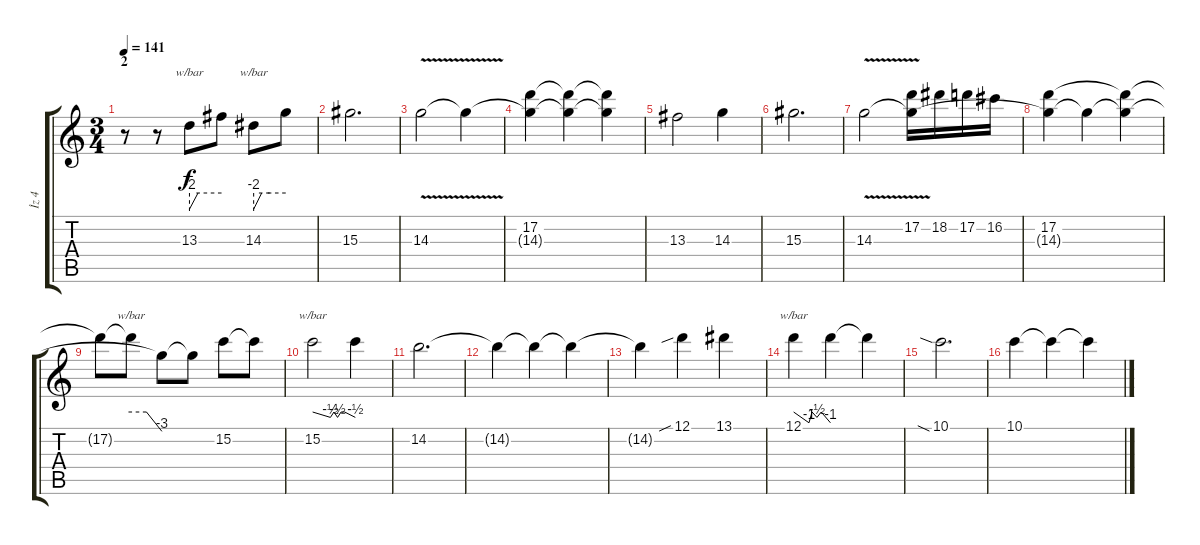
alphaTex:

\track ("İz 4" "İz 4") {instrument distortionguitar}
\staff {score tabs}
\tuning (D4 A3 F3 C3 G2 D2) {hide}
\ts (3 4)
\section ("" "2")
\tempo 141
\clef g2
\ks c
r.8{dy f} r.8 13.3.8{tbe (custom default 0 -8 16 0 60 0)} 13.3{t}.8 14.3.8{tbe (custom default 0 -8 15 0 30 0 60 0)} 14.3{t}.8 |
15.3.2{d} |
14.3{v}.2 14.3{t}.4 |
(17.2 14.3{t}).4 (17.2{t} 14.3{t}).4 (17.2{t} 14.3{t}).4 |
13.3.2 14.3.4 |
15.3.2{d} |
14.3{v}.2 (17.2 14.3{t}).16 18.2.16 17.2.16 16.2.16 |
(17.2 14.3{t}).4 14.3{t}.4 (17.2{t} 14.3{t}).4 |
17.2{t}.8 17.2{t}.8{tbe (custom default 0 0 30 0 60 -12)} 14.3{t}.8 14.3{t}.8 15.2.8 15.2{t}.8 |
15.2.2{tbe (custom default 0 0 25 -2 30 0 35 -2 40 0 45 0 60 -2)} 15.2{t}.4 |
14.2.2{d} |
14.2{t}.4 14.2{t}.4 14.2{t}.4 |
14.2{t}.4 12.1{sib}.4 13.1.4 |
12.1.4{tbe (custom default 0 0 25 -4 30 0 38 -2 45 0 60 -4)} 12.1{t}.4 12.1{t}.4 |
10.1{sia}.2{d} |
10.1.4 10.1{t}.4 10.1{t}.4
